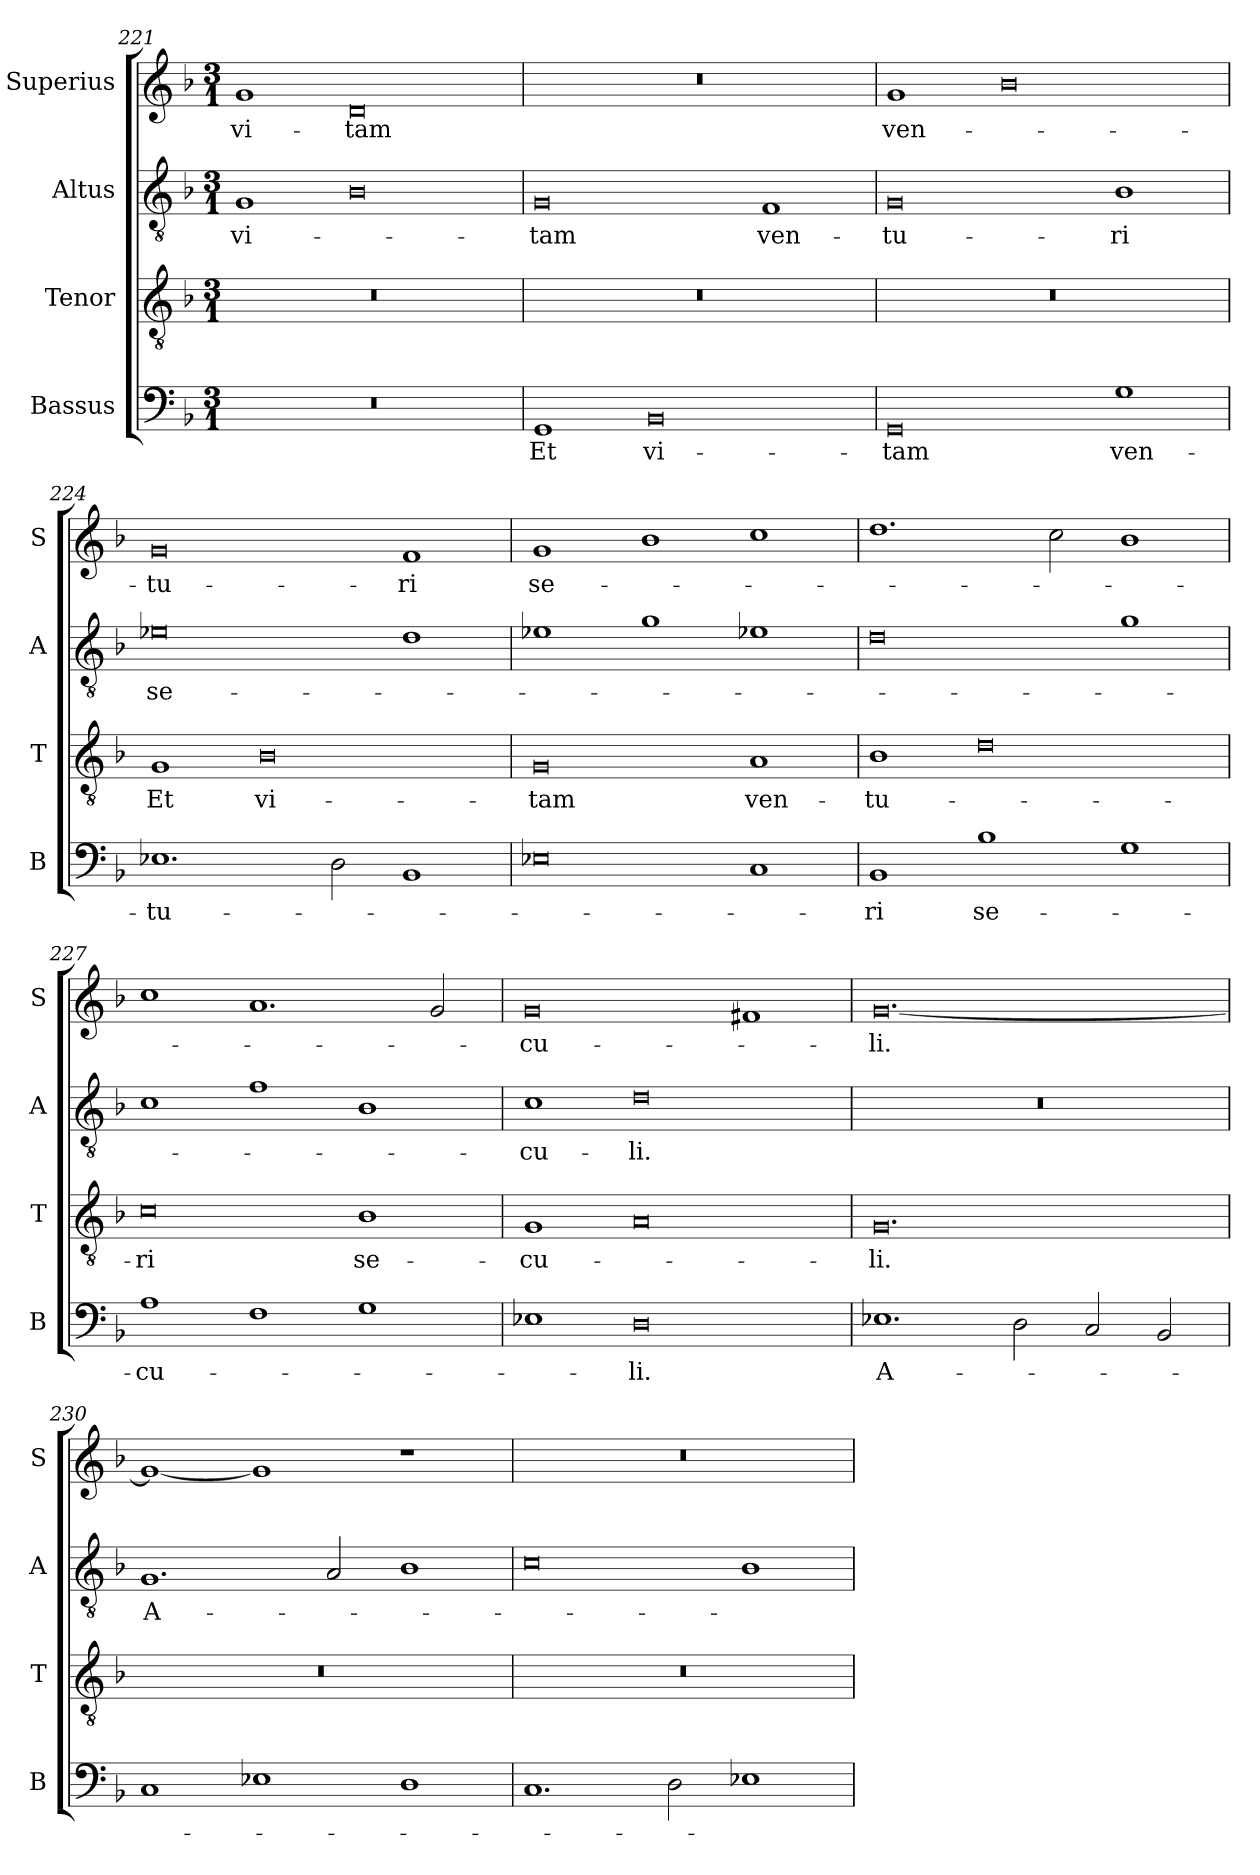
**kern	**text	**kern	**text	**kern	**text	**kern	**text
*part4	*part4	*part3	*part3	*part2	*part2	*part1	*part1
*staff4	*staff4	*staff3	*staff3	*staff2	*staff2	*staff1	*staff1
*I"Bassus	*	*I"Tenor	*	*I"Altus	*	*I"Superius	*
*I'B	*	*I'T	*	*I'A	*	*I'S	*
*clefF4	*	*clefGv2	*	*clefGv2	*	*clefG2	*
*k[b-]	*	*k[b-]	*	*k[b-]	*	*k[b-]	*
*M3/1	*	*M3/1	*	*M3/1	*	*M3/1	*
=221	=221	=221	=221	=221	=221	=221	=221
0.r	.	0.r	.	1G	vi-	1g	vi-
.	.	.	.	0B-	.	0d	-tam
=222	=222	=222	=222	=222	=222	=222	=222
1GG	Et	0.r	.	0G	-tam	0.r	.
0BB-	vi-	.	.	.	.	.	.
.	.	.	.	1F	ven-	.	.
=223	=223	=223	=223	=223	=223	=223	=223
0GG	-tam	0.r	.	0G	-tu-	1g	ven-
.	.	.	.	.	.	0b-	.
1G	ven-	.	.	1B-	-ri	.	.
=224	=224	=224	=224	=224	=224	=224	=224
!	!	!	!LO:LY:i	!	!	!	!
1.E-X	-tu-	1G	Et	0e-X	se-	0g	-tu-
!	!	!	!LO:LY:i	!	!	!	!
.	.	0B-	vi-	.	.	.	.
2D	.	.	.	.	.	.	.
1BB-	.	.	.	1d	.	1f	-ri
=225	=225	=225	=225	=225	=225	=225	=225
!	!	!	!LO:LY:i	!	!	!	!
0E-X	.	0G	-tam	1e-X	.	1g	se-
.	.	.	.	1g	.	1b-	.
!	!	!	!LO:LY:i	!	!	!	!
1C	.	1A	ven-	1e-X	.	1cc	.
=226	=226	=226	=226	=226	=226	=226	=226
!	!	!	!LO:LY:i	!	!	!	!
1BB-	-ri	1B-	-tu-	0d	.	1.dd	.
1B-	se-	0d	.	.	.	.	.
.	.	.	.	.	.	2cc	.
1G	.	.	.	1g	.	1b-	.
=227	=227	=227	=227	=227	=227	=227	=227
!	!	!	!LO:LY:i	!	!	!	!
1A	-cu-	0c	-ri	1c	.	1cc	.
1F	.	.	.	1f	.	1.a	.
!	!	!	!LO:LY:i	!	!	!	!
1G	.	1B-	se-	1B-	.	.	.
.	.	.	.	.	.	2g	.
=228	=228	=228	=228	=228	=228	=228	=228
!	!	!	!LO:LY:i	!	!	!	!
1E-X	.	1G	-cu-	1c	-cu-	0g	-cu-
0D	-li.	0A	.	0d	-li.	.	.
.	.	.	.	.	.	1f#X	.
=229	=229	=229	=229	=229	=229	=229	=229
!	!	!	!LO:LY:i	!	!	!	!
1.E-X	A-	0.G	-li.	0.r	.	[0.g	-li.
2D	.	.	.	.	.	.	.
2C	.	.	.	.	.	.	.
2BB-	.	.	.	.	.	.	.
=230	=230	=230	=230	=230	=230	=230	=230
1C	.	0.r	.	1.G	A-	1g_	.
1E-X	.	.	.	.	.	1g]	.
.	.	.	.	2A	.	.	.
1D	.	.	.	1B-	.	1r	.
=231	=231	=231	=231	=231	=231	=231	=231
1.C	.	0.r	.	0c	.	0.r	.
2D	.	.	.	.	.	.	.
1E-X	.	.	.	1B-	.	.	.
=	=	=	=	=	=	=	=
*-	*-	*-	*-	*-	*-	*-	*-
